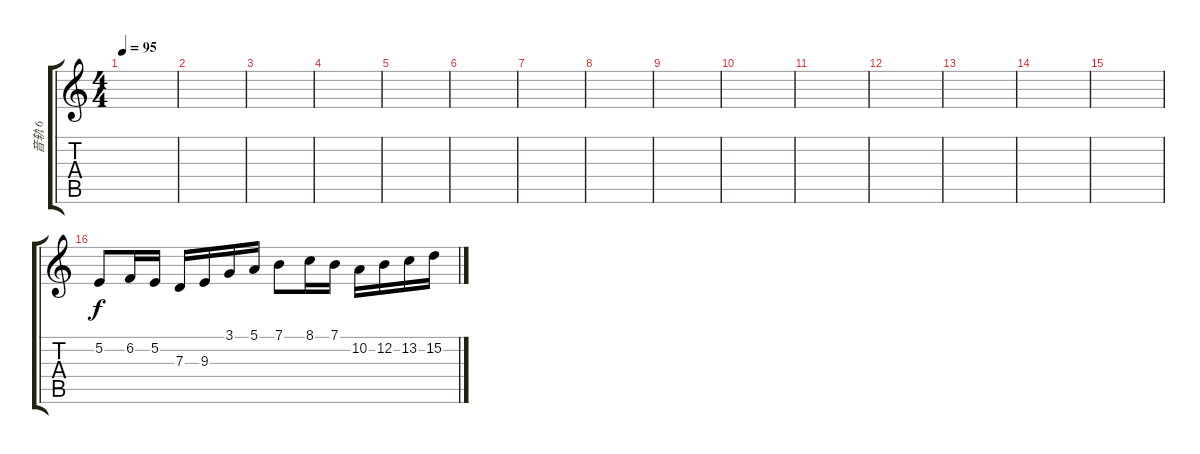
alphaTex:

\track ("音轨 6" "音轨 6") {instrument stringensemble1}
\staff {score tabs}
\tuning (E4 B3 G3 D3 A2 E2) {hide}
\ts (4 4)
\tempo 95
\clef g2
\ks c
|
|
|
|
|
|
|
|
|
|
|
|
|
|
|
5.2.8 6.2.16 5.2.16 7.3.16 9.3.16 3.1.16 5.1.16 7.1.8 8.1.16 7.1.16 10.2.16 12.2.16 13.2.16 15.2.16
